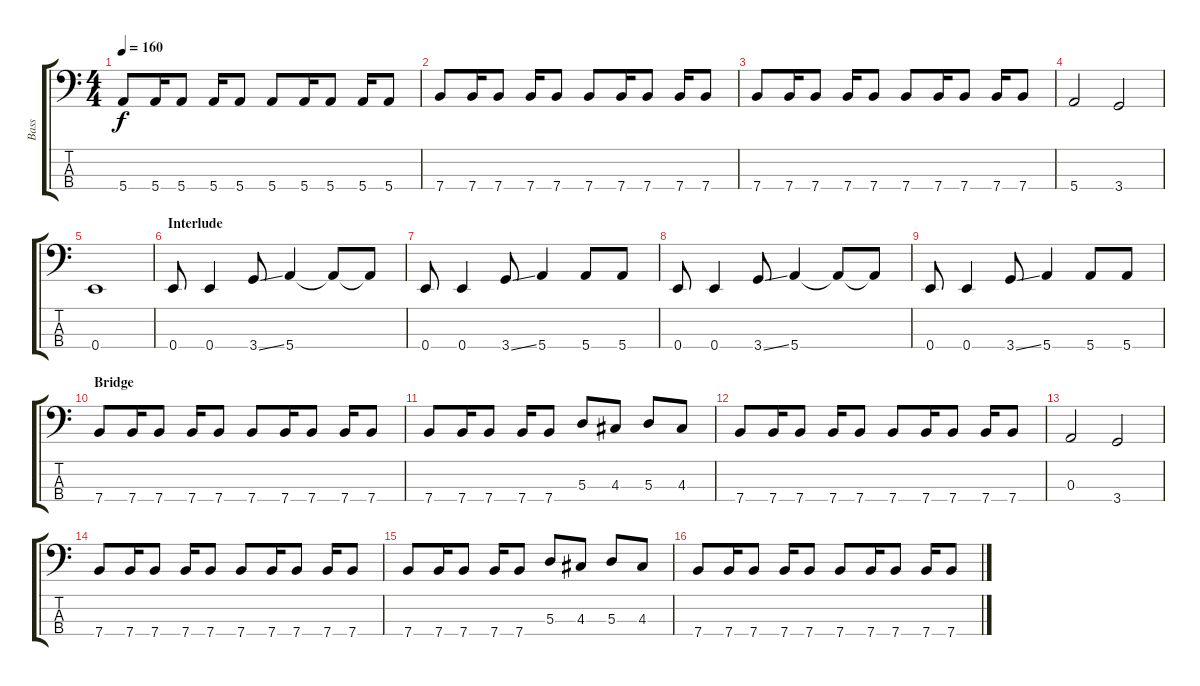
\track ("Bass" "Bass") {instrument electricbassfinger}
\staff {score tabs}
\tuning (G2 D2 A1 E1) {hide}
\ts (4 4)
\tempo 160
\clef f4
\ks c
5.4.8{dy f} 5.4.16 5.4.8 5.4.16 5.4.8 5.4.8 5.4.16 5.4.8 5.4.16 5.4.8 |
7.4.8 7.4.16 7.4.8 7.4.16 7.4.8 7.4.8 7.4.16 7.4.8 7.4.16 7.4.8 |
7.4.8 7.4.16 7.4.8 7.4.16 7.4.8 7.4.8 7.4.16 7.4.8 7.4.16 7.4.8 |
5.4.2 3.4.2 |
0.4.1 |
\section ("" "Interlude")
0.4.8 0.4.4 3.4{ss}.8 5.4.4 5.4{t}.8 5.4{t}.8 |
0.4.8 0.4.4 3.4{ss}.8 5.4.4 5.4.8 5.4.8 |
0.4.8 0.4.4 3.4{ss}.8 5.4.4 5.4{t}.8 5.4{t}.8 |
0.4.8 0.4.4 3.4{ss}.8 5.4.4 5.4.8 5.4.8 |
\section ("" "Bridge")
7.4.8 7.4.16 7.4.8 7.4.16 7.4.8 7.4.8 7.4.16 7.4.8 7.4.16 7.4.8 |
7.4.8 7.4.16 7.4.8 7.4.16 7.4.8 5.3.8 4.3.8 5.3.8 4.3.8 |
7.4.8 7.4.16 7.4.8 7.4.16 7.4.8 7.4.8 7.4.16 7.4.8 7.4.16 7.4.8 |
0.3.2 3.4.2 |
7.4.8 7.4.16 7.4.8 7.4.16 7.4.8 7.4.8 7.4.16 7.4.8 7.4.16 7.4.8 |
7.4.8 7.4.16 7.4.8 7.4.16 7.4.8 5.3.8 4.3.8 5.3.8 4.3.8 |
7.4.8 7.4.16 7.4.8 7.4.16 7.4.8 7.4.8 7.4.16 7.4.8 7.4.16 7.4.8
